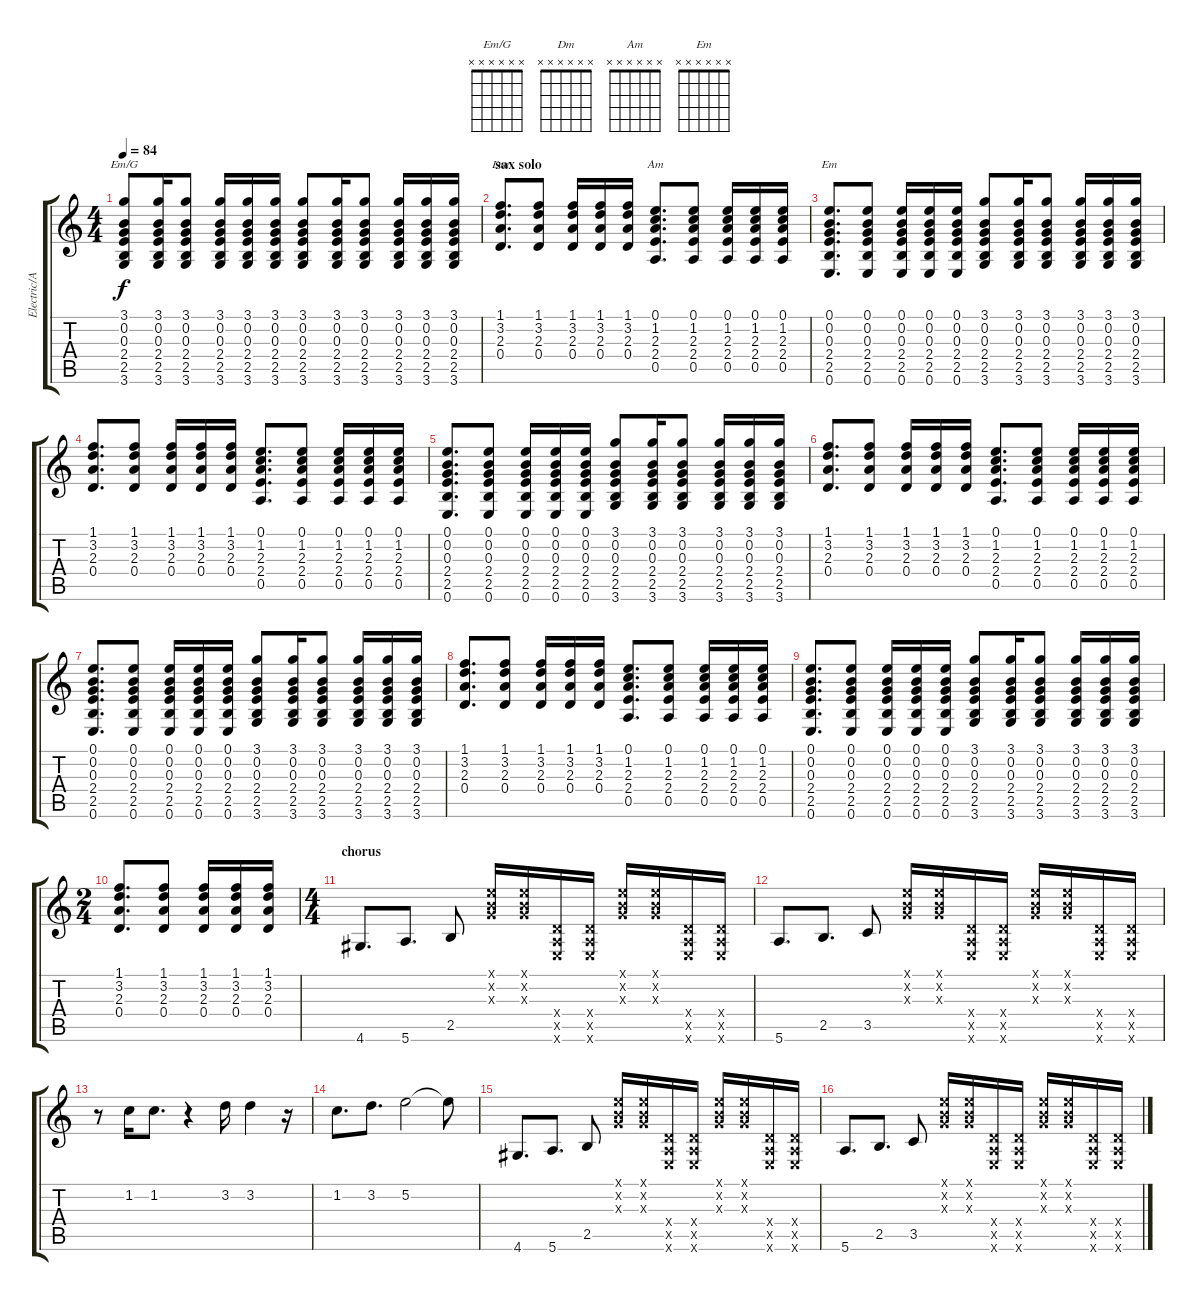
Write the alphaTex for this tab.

\track ("Electric/Acoustic Guitar(Hogson)" "Electric/A") {instrument electricguitarjazz}
\staff {score tabs}
\tuning (E4 B3 G3 D3 A2 E2) {hide}
\chord ("Em/G" x x x x x x)
\chord ("Dm" x x x x x x)
\chord ("Am" x x x x x x)
\chord ("Em" x x x x x x)
\ts (4 4)
\tempo 84
\clef g2
\ks c
(3.1 0.2 0.3 2.4 2.5 3.6).8{ch "Em/G" dy f} (3.1 0.2 0.3 2.4 2.5 3.6).16 (3.1 0.2 0.3 2.4 2.5 3.6).8 (3.1 0.2 0.3 2.4 2.5 3.6).16 (3.1 0.2 0.3 2.4 2.5 3.6).16 (3.1 0.2 0.3 2.4 2.5 3.6).16 (3.1 0.2 0.3 2.4 2.5 3.6).8 (3.1 0.2 0.3 2.4 2.5 3.6).16 (3.1 0.2 0.3 2.4 2.5 3.6).8 (3.1 0.2 0.3 2.4 2.5 3.6).16 (3.1 0.2 0.3 2.4 2.5 3.6).16 (3.1 0.2 0.3 2.4 2.5 3.6).16 |
\section ("" "sax solo")
(1.1 3.2 2.3 0.4).8{d ch "Dm"} (1.1 3.2 2.3 0.4).8 (1.1 3.2 2.3 0.4).16 (1.1 3.2 2.3 0.4).16 (1.1 3.2 2.3 0.4).16 (0.1 1.2 2.3 2.4 0.5).8{d ch "Am"} (0.1 1.2 2.3 2.4 0.5).8 (0.1 1.2 2.3 2.4 0.5).16 (0.1 1.2 2.3 2.4 0.5).16 (0.1 1.2 2.3 2.4 0.5).16 |
(0.1 0.2 0.3 2.4 2.5 0.6).8{d ch "Em"} (0.1 0.2 0.3 2.4 2.5 0.6).8 (0.1 0.2 0.3 2.4 2.5 0.6).16 (0.1 0.2 0.3 2.4 2.5 0.6).16 (0.1 0.2 0.3 2.4 2.5 0.6).16 (3.1 0.2 0.3 2.4 2.5 3.6).8 (3.1 0.2 0.3 2.4 2.5 3.6).16 (3.1 0.2 0.3 2.4 2.5 3.6).8 (3.1 0.2 0.3 2.4 2.5 3.6).16 (3.1 0.2 0.3 2.4 2.5 3.6).16 (3.1 0.2 0.3 2.4 2.5 3.6).16 |
(1.1 3.2 2.3 0.4).8{d} (1.1 3.2 2.3 0.4).8 (1.1 3.2 2.3 0.4).16 (1.1 3.2 2.3 0.4).16 (1.1 3.2 2.3 0.4).16 (0.1 1.2 2.3 2.4 0.5).8{d} (0.1 1.2 2.3 2.4 0.5).8 (0.1 1.2 2.3 2.4 0.5).16 (0.1 1.2 2.3 2.4 0.5).16 (0.1 1.2 2.3 2.4 0.5).16 |
(0.1 0.2 0.3 2.4 2.5 0.6).8{d} (0.1 0.2 0.3 2.4 2.5 0.6).8 (0.1 0.2 0.3 2.4 2.5 0.6).16 (0.1 0.2 0.3 2.4 2.5 0.6).16 (0.1 0.2 0.3 2.4 2.5 0.6).16 (3.1 0.2 0.3 2.4 2.5 3.6).8 (3.1 0.2 0.3 2.4 2.5 3.6).16 (3.1 0.2 0.3 2.4 2.5 3.6).8 (3.1 0.2 0.3 2.4 2.5 3.6).16 (3.1 0.2 0.3 2.4 2.5 3.6).16 (3.1 0.2 0.3 2.4 2.5 3.6).16 |
(1.1 3.2 2.3 0.4).8{d} (1.1 3.2 2.3 0.4).8 (1.1 3.2 2.3 0.4).16 (1.1 3.2 2.3 0.4).16 (1.1 3.2 2.3 0.4).16 (0.1 1.2 2.3 2.4 0.5).8{d} (0.1 1.2 2.3 2.4 0.5).8 (0.1 1.2 2.3 2.4 0.5).16 (0.1 1.2 2.3 2.4 0.5).16 (0.1 1.2 2.3 2.4 0.5).16 |
(0.1 0.2 0.3 2.4 2.5 0.6).8{d} (0.1 0.2 0.3 2.4 2.5 0.6).8 (0.1 0.2 0.3 2.4 2.5 0.6).16 (0.1 0.2 0.3 2.4 2.5 0.6).16 (0.1 0.2 0.3 2.4 2.5 0.6).16 (3.1 0.2 0.3 2.4 2.5 3.6).8 (3.1 0.2 0.3 2.4 2.5 3.6).16 (3.1 0.2 0.3 2.4 2.5 3.6).8 (3.1 0.2 0.3 2.4 2.5 3.6).16 (3.1 0.2 0.3 2.4 2.5 3.6).16 (3.1 0.2 0.3 2.4 2.5 3.6).16 |
(1.1 3.2 2.3 0.4).8{d} (1.1 3.2 2.3 0.4).8 (1.1 3.2 2.3 0.4).16 (1.1 3.2 2.3 0.4).16 (1.1 3.2 2.3 0.4).16 (0.1 1.2 2.3 2.4 0.5).8{d} (0.1 1.2 2.3 2.4 0.5).8 (0.1 1.2 2.3 2.4 0.5).16 (0.1 1.2 2.3 2.4 0.5).16 (0.1 1.2 2.3 2.4 0.5).16 |
(0.1 0.2 0.3 2.4 2.5 0.6).8{d} (0.1 0.2 0.3 2.4 2.5 0.6).8 (0.1 0.2 0.3 2.4 2.5 0.6).16 (0.1 0.2 0.3 2.4 2.5 0.6).16 (0.1 0.2 0.3 2.4 2.5 0.6).16 (3.1 0.2 0.3 2.4 2.5 3.6).8 (3.1 0.2 0.3 2.4 2.5 3.6).16 (3.1 0.2 0.3 2.4 2.5 3.6).8 (3.1 0.2 0.3 2.4 2.5 3.6).16 (3.1 0.2 0.3 2.4 2.5 3.6).16 (3.1 0.2 0.3 2.4 2.5 3.6).16 |
\ts (2 4)
(1.1 3.2 2.3 0.4).8{d} (1.1 3.2 2.3 0.4).8 (1.1 3.2 2.3 0.4).16 (1.1 3.2 2.3 0.4).16 (1.1 3.2 2.3 0.4).16 |
\ts (4 4)
\section ("" "chorus")
4.6.8{d volume 14 instrument distortionguitar} 5.6.8{d} 2.5.8 (0.1{x} 0.2{x} 0.3{x}).16 (0.1{x} 0.2{x} 0.3{x}).16 (0.4{x} 0.5{x} 0.6{x}).16 (0.4{x} 0.5{x} 0.6{x}).16 (0.1{x} 0.2{x} 0.3{x}).16 (0.1{x} 0.2{x} 0.3{x}).16 (0.4{x} 0.5{x} 0.6{x}).16 (0.4{x} 0.5{x} 0.6{x}).16 |
5.6.8{d} 2.5.8{d} 3.5.8 (0.1{x} 0.2{x} 0.3{x}).16 (0.1{x} 0.2{x} 0.3{x}).16 (0.4{x} 0.5{x} 0.6{x}).16 (0.4{x} 0.5{x} 0.6{x}).16 (0.1{x} 0.2{x} 0.3{x}).16 (0.1{x} 0.2{x} 0.3{x}).16 (0.4{x} 0.5{x} 0.6{x}).16 (0.4{x} 0.5{x} 0.6{x}).16 |
r.8 1.2.16 1.2.8{d} r.4 3.2.16 3.2.4 r.16 |
1.2.8{d} 3.2.8{d} 5.2.2 5.2{t}.8 |
4.6.8{d instrument distortionguitar} 5.6.8{d} 2.5.8 (0.1{x} 0.2{x} 0.3{x}).16 (0.1{x} 0.2{x} 0.3{x}).16 (0.4{x} 0.5{x} 0.6{x}).16 (0.4{x} 0.5{x} 0.6{x}).16 (0.1{x} 0.2{x} 0.3{x}).16 (0.1{x} 0.2{x} 0.3{x}).16 (0.4{x} 0.5{x} 0.6{x}).16 (0.4{x} 0.5{x} 0.6{x}).16 |
5.6.8{d} 2.5.8{d} 3.5.8 (0.1{x} 0.2{x} 0.3{x}).16 (0.1{x} 0.2{x} 0.3{x}).16 (0.4{x} 0.5{x} 0.6{x}).16 (0.4{x} 0.5{x} 0.6{x}).16 (0.1{x} 0.2{x} 0.3{x}).16 (0.1{x} 0.2{x} 0.3{x}).16 (0.4{x} 0.5{x} 0.6{x}).16 (0.4{x} 0.5{x} 0.6{x}).16
